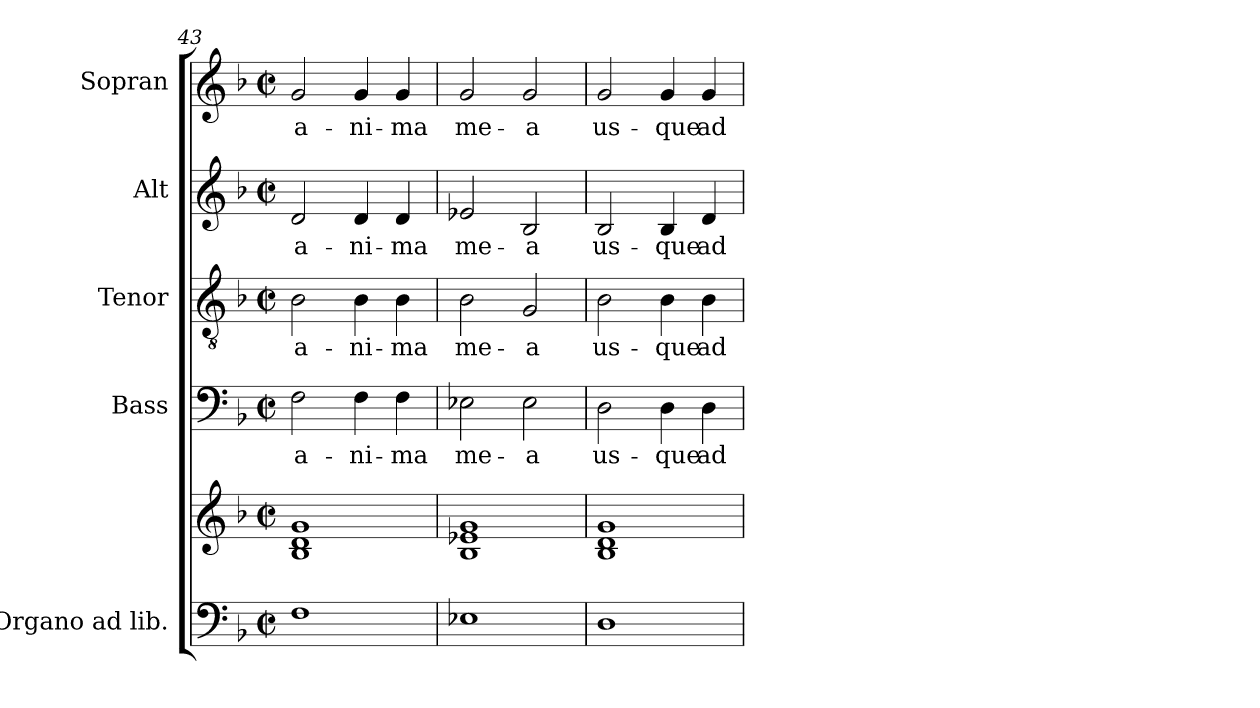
**kern	**kern	**kern	**text	**kern	**text	**kern	**text	**kern	**text
*part5	*part5	*part4	*part4	*part3	*part3	*part2	*part2	*part1	*part1
*staff6	*staff5	*staff4	*staff4	*staff3	*staff3	*staff2	*staff2	*staff1	*staff1
*I"Organo ad lib.	*	*I"Bass	*	*I"Tenor	*	*I"Alt	*	*I"Sopran	*
*	*	*I'B.	*	*I'T.	*	*I'A.	*	*I'S.	*
*clefF4	*clefG2	*clefF4	*	*clefGv2	*	*clefG2	*	*clefG2	*
*k[b-]	*k[b-]	*k[b-]	*	*k[b-]	*	*k[b-]	*	*k[b-]	*
*F:	*F:	*F:	*	*F:	*	*F:	*	*F:	*
*M2/2	*M2/2	*M2/2	*	*M2/2	*	*M2/2	*	*M2/2	*
*met(c|)	*met(c|)	*met(c|)	*	*met(c|)	*	*met(c|)	*	*met(c|)	*
=43	=43	=43	=43	=43	=43	=43	=43	=43	=43
!	!	!	!LO:LY:b	!	!LO:LY:b	!	!LO:LY:b	!	!LO:LY:b
1F	1B- 1d 1g	2F\	a-	2B-\	a-	2d/	a-	2g/	a-
!	!	!	!LO:LY:b	!	!LO:LY:b	!	!LO:LY:b	!	!LO:LY:b
.	.	4F\	-ni-	4B-\	-ni-	4d/	-ni-	4g/	-ni-
!	!	!	!LO:LY:b	!	!LO:LY:b	!	!LO:LY:b	!	!LO:LY:b
.	.	4F\	-ma	4B-\	-ma	4d/	-ma	4g/	-ma
=44	=44	=44	=44	=44	=44	=44	=44	=44	=44
!	!	!	!LO:LY:b	!	!LO:LY:b	!	!LO:LY:b	!	!LO:LY:b
1E-X	1B- 1e-X 1g	2E-X\	me-	2B-\	me-	2e-X/	me-	2g/	me-
!	!	!	!LO:LY:b	!	!LO:LY:b	!	!LO:LY:b	!	!LO:LY:b
.	.	2E-\	-a	2G/	-a	2B-/	-a	2g/	-a
=45	=45	=45	=45	=45	=45	=45	=45	=45	=45
!	!	!	!LO:LY:b	!	!LO:LY:b	!	!LO:LY:b	!	!LO:LY:b
1D	1B- 1d 1g	2D\	us-	2B-\	us-	2B-/	us-	2g/	us-
!	!	!	!LO:LY:b	!	!LO:LY:b	!	!LO:LY:b	!	!LO:LY:b
.	.	4D\	-que	4B-\	-que	4B-/	-que	4g/	-que
!	!	!	!LO:LY:b	!	!LO:LY:b	!	!LO:LY:b	!	!LO:LY:b
.	.	4D\	ad	4B-\	ad	4d/	ad	4g/	ad
=	=	=	=	=	=	=	=	=	=
*-	*-	*-	*-	*-	*-	*-	*-	*-	*-
